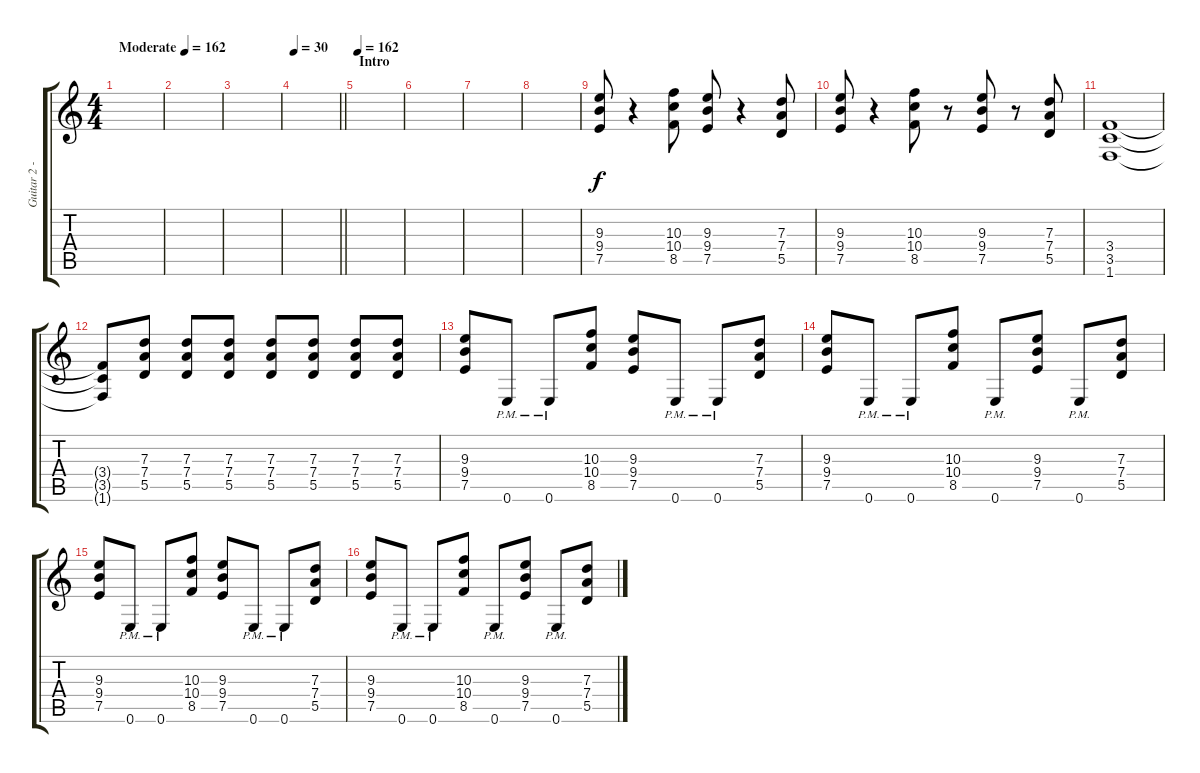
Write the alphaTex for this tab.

\track ("Guitar 2 - Herman Frank" "Guitar 2 -") {instrument distortionguitar}
\staff {score tabs}
\tuning (E4 B3 G3 D3 A2 E2) {hide}
\ts (4 4)
\tempo (162 "Moderate")
\tempo 53
\tempo (162 "Moderate")
\clef g2
\ks c
|
|
|
\tempo 30
\barLineRight lightlight
|
\section ("" "Intro")
\tempo 162
|
|
|
|
(9.3 9.4 7.5).8 r.4 (10.3 10.4 8.5).8 (9.3 9.4 7.5).8 r.4 (7.3 7.4 5.5).8 |
(9.3 9.4 7.5).8 r.4 (10.3 10.4 8.5).8 r.8 (9.3 9.4 7.5).8 r.8 (7.3 7.4 5.5).8 |
(3.4 3.5 1.6).1 |
(3.4{t} 3.5{t} 1.6{t}).8 (7.3 7.4 5.5).8 (7.3 7.4 5.5).8 (7.3 7.4 5.5).8 (7.3 7.4 5.5).8 (7.3 7.4 5.5).8 (7.3 7.4 5.5).8 (7.3 7.4 5.5).8 |
(9.3 9.4 7.5).8 0.6{pm}.8 0.6{pm}.8 (10.3 10.4 8.5).8 (9.3 9.4 7.5).8 0.6{pm}.8 0.6{pm}.8 (7.3 7.4 5.5).8 |
(9.3 9.4 7.5).8 0.6{pm}.8 0.6{pm}.8 (10.3 10.4 8.5).8 0.6{pm}.8 (9.3 9.4 7.5).8 0.6{pm}.8 (7.3 7.4 5.5).8 |
(9.3 9.4 7.5).8 0.6{pm}.8 0.6{pm}.8 (10.3 10.4 8.5).8 (9.3 9.4 7.5).8 0.6{pm}.8 0.6{pm}.8 (7.3 7.4 5.5).8 |
(9.3 9.4 7.5).8 0.6{pm}.8 0.6{pm}.8 (10.3 10.4 8.5).8 0.6{pm}.8 (9.3 9.4 7.5).8 0.6{pm}.8 (7.3 7.4 5.5).8
